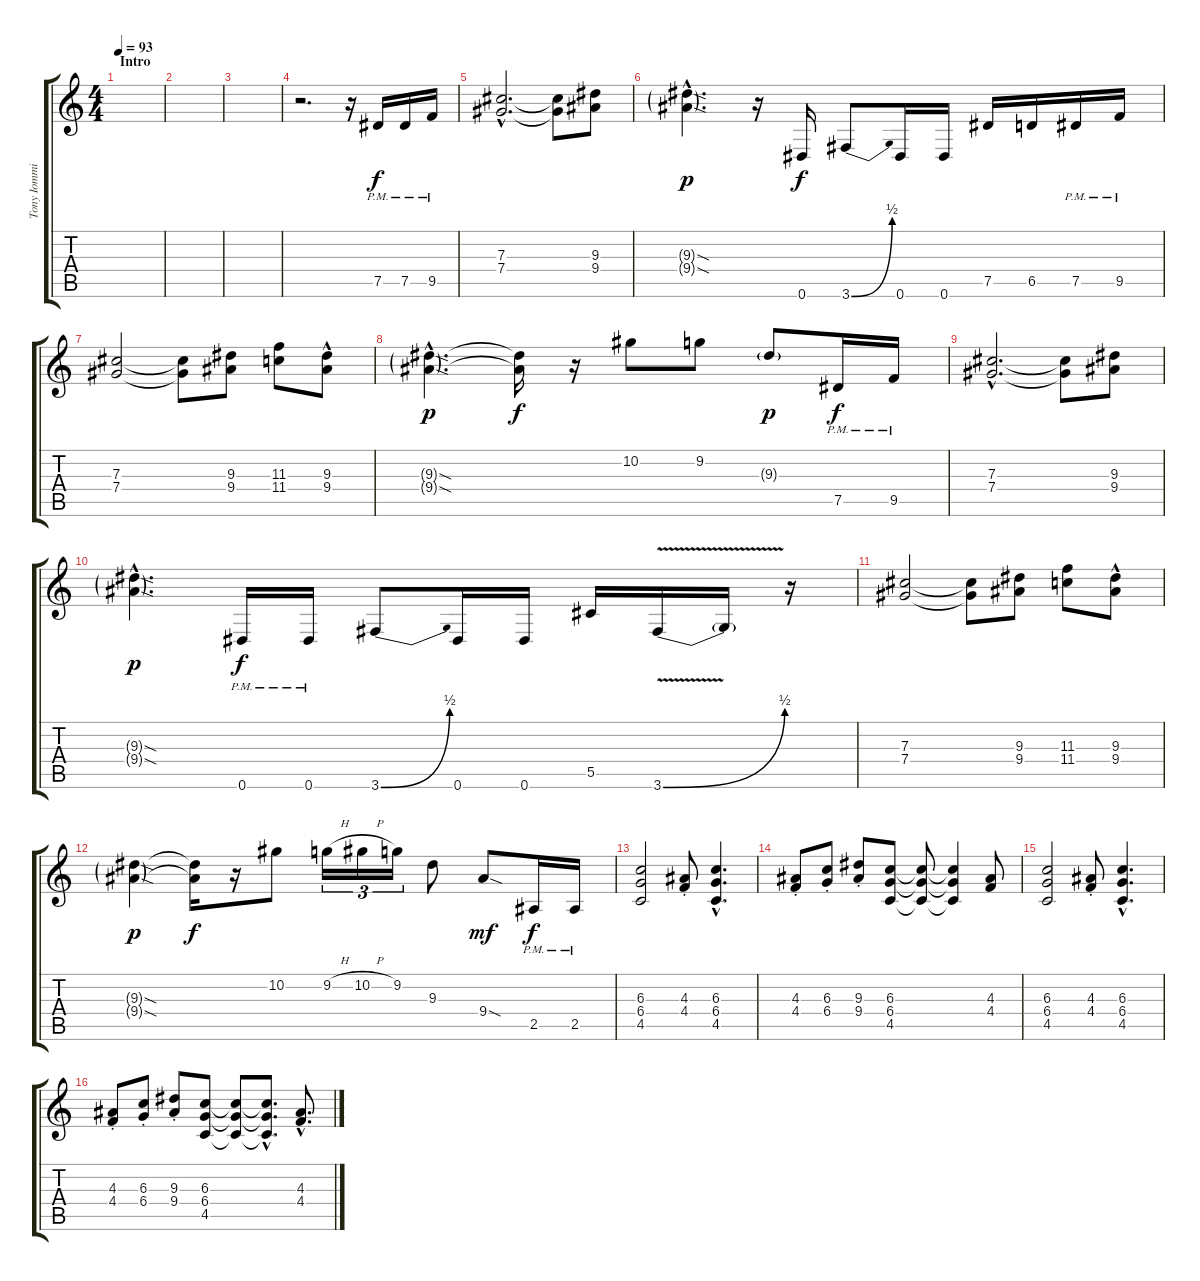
\track ("Tony Iommi" "Tony Iommi") {instrument distortionguitar}
\staff {score tabs}
\tuning (Eb4 Bb3 Gb3 Db3 Ab2 Eb2) {hide}
\ts (4 4)
\section ("" "Intro")
\tempo 93
\clef g2
\ks c
|
|
|
r.2{d} r.16 7.5{pm}.16 7.5{pm}.16 9.5{pm}.16 |
(7.3{hac} 7.4{hac}).2{d} (7.3{t} 7.4{t}).8 (9.3 9.4).8 |
(9.3{sod g hac} 9.4{sod g hac}).4{d dy p} r.16 0.6.16{dy f} 3.6{be (bend 0 0 60 2)}.8 0.6.16 0.6.16 7.5.16 6.5.16 7.5{pm}.16 9.5{pm}.16 |
(7.3 7.4).2 (7.3{t} 7.4{t}).8 (9.3 9.4).8 (11.3 11.4).8 (9.3{hac} 9.4{hac}).8 |
(9.3{sod g hac} 9.4{sod g hac}).4{d dy p} (9.3{t} 9.4{t}).16{dy f} r.16 10.2.8 9.2.8 9.3{g}.8{dy p} 7.5{pm}.16{dy f} 9.5{pm}.16 |
(7.3{hac} 7.4{hac}).2{d} (7.3{t} 7.4{t}).8 (9.3 9.4).8 |
(9.3{sod g hac} 9.4{sod g hac}).4{d dy p} 0.6{pm}.16{dy f} 0.6{pm}.16 3.6{be (bend 0 0 60 2)}.8 0.6.16 0.6.16 5.5.16 3.6{be (bend 0 0 60 2) v}.16 3.6{t}.16 r.16 |
(7.3 7.4).2 (7.3{t} 7.4{t}).8 (9.3 9.4).8 (11.3 11.4).8 (9.3{hac} 9.4{hac}).8 |
(9.3{sod g} 9.4{sod g}).4{dy p} (9.3{t} 9.4{t}).16{dy f} r.16 10.2.8 9.2{h}.16{tu (3 2)} 10.2{h}.16{tu (3 2)} 9.2.16{tu (3 2)} 9.3.8 9.4{sod}.8{dy mf} 2.5{pm}.16{dy f} 2.5{pm}.16 |
(6.3 6.4 4.5).2 (4.3{st} 4.4{st}).8 (6.3{hac} 6.4{hac} 4.5{hac}).4{d} |
(4.3{st} 4.4{st}).8 (6.3{st} 6.4{st}).8 (9.3{st} 9.4{st}).8 (6.3 6.4 4.5).8 (6.3{t} 6.4{t} 4.5{t}).8 (6.3{t} 6.4{t} 4.5{t}).4 (4.3 4.4).8 |
(6.3 6.4 4.5).2 (4.3{st} 4.4{st}).8 (6.3{hac} 6.4{hac} 4.5{hac}).4{d} |
(4.3{st} 4.4{st}).8 (6.3{st} 6.4{st}).8 (9.3{st} 9.4{st}).8 (6.3 6.4 4.5).8 (6.3{t} 6.4{t} 4.5{t}).8 (6.3{hac t} 6.4{hac t} 4.5{hac t}).8{d} (4.3{hac} 4.4{hac}).8{d}
